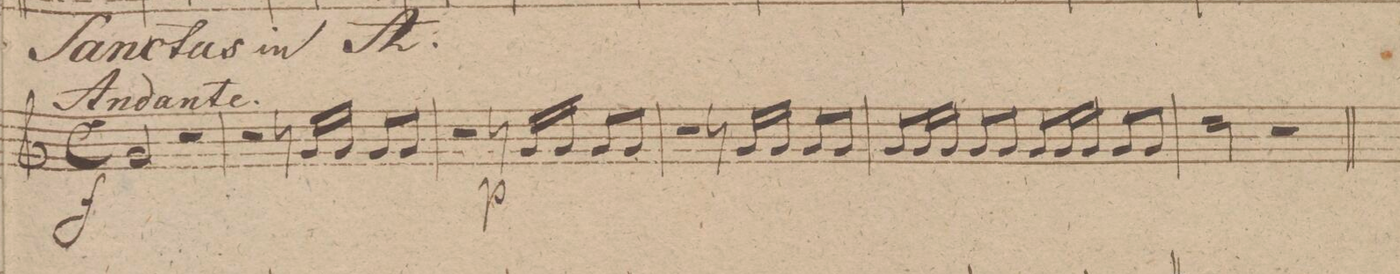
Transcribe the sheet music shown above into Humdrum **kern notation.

**kern	**dynam
*I"Corno 2do in A.	*
*clefG2	*
*k[f#c#g#]	*
*met(c)	*
*M4/4	*
2e/	f
2r	.
=2	=2
2r	.
8r	.
16e/LL	.
16e/JJ	.
8e/L	.
8e/J	.
=3	=3
2r	.
8r	p
16e/LL	.
16e/JJ	.
8e/L	.
8e/J	.
=4	=4
2r	.
8r	.
16e/LL	.
16e/JJ	.
8e/L	.
8e/J	.
=5	=5
8e/L	.
16e/L	.
16e/JJ	.
8e/L	.
8e/J	.
8e/L	.
16e/L	.
16e/JJ	.
8e/L	.
8e/J	.
=6	=6
2b\	.
2r	.
=7	=7
*-	*-
